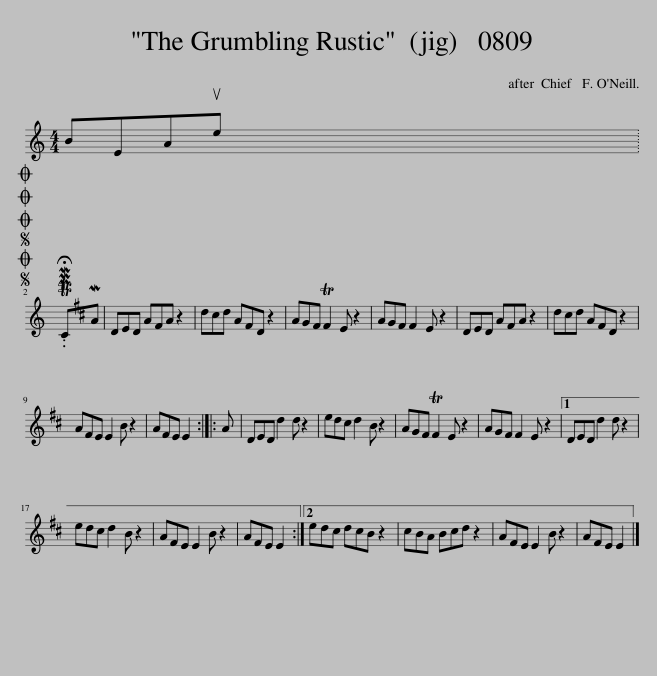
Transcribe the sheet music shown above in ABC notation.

X:1
L:1/8
M:4/4
I:linebreak $
K:C
V:1 treble
V:1
 BEAue x2002 |$SOSOOO .!fermata!PMTCMA | DED A^FA z2 | d^cd A^FD z2 | AG^F TF2 E z2 | %5
 AG^F F2 E z2 | DED A^FA z2 | d^cd A^FD z2 |$ A^FE E2 B z2 | A^FE E2 :: %10
 A | DED d2 d z2 | ed^c d2 B z2 | AG^F TF2 E z2 | AG^F F2 E z2 |1 %15
 DED d2 d z2 |$ ed^c d2 B z2 | A^FE E2 B z2 | A^FE E2 :|2 ed^c dcB z2 | %20
 ^cBA Bcd z2 | A^FE E2 B z2 | A^FE E2 |] %23
